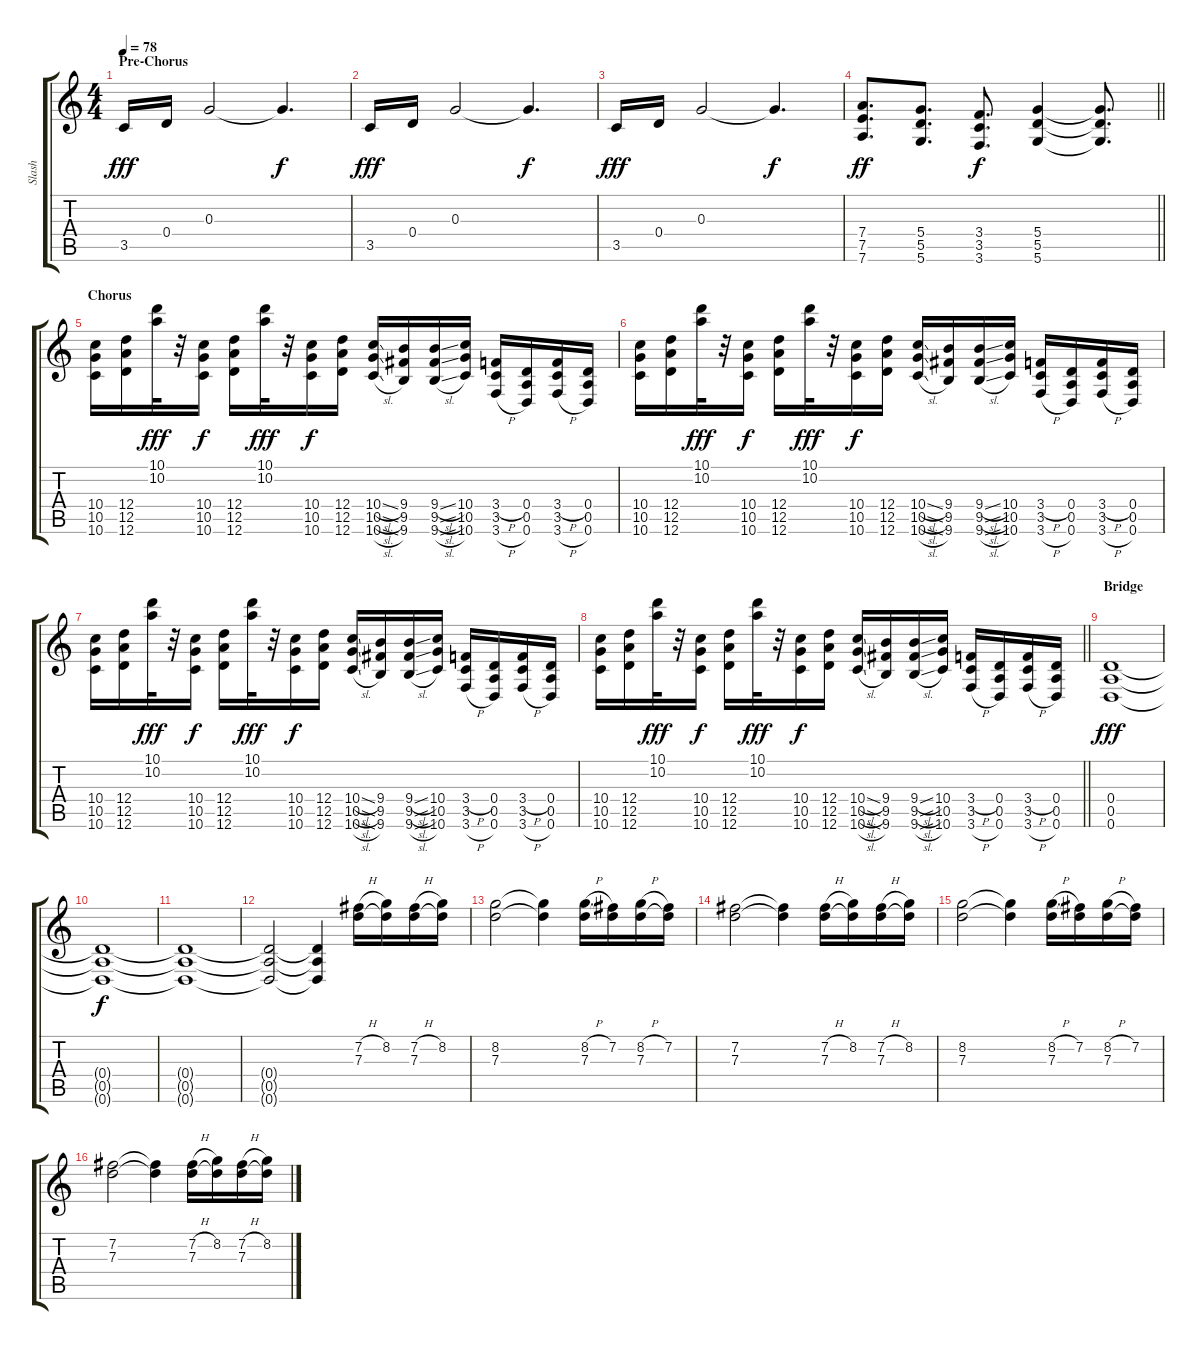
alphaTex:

\track ("Slash" "Slash") {instrument overdrivenguitar}
\staff {score tabs}
\tuning (E4 B3 G3 D3 A2 D2) {hide}
\ts (4 4)
\section ("" "Pre-Chorus")
\tempo 78
\clef g2
\ks c
3.5.16{dy fff} 0.4.16 0.3.2 0.3{t}.4{d dy f} |
3.5.16{dy fff} 0.4.16 0.3.2 0.3{t}.4{d dy f} |
3.5.16{dy fff} 0.4.16 0.3.2 0.3{t}.4{d dy f} |
\barLineRight lightlight
(7.4 7.5 7.6).8{d dy ff} (5.4 5.5 5.6).8{d} (3.4 3.5 3.6).8{d dy f} (5.4 5.5 5.6).4 (5.4{t} 5.5{t} 5.6{t}).8{d} |
\section ("" "Chorus")
(10.4 10.5 10.6).16 (12.4 12.5 12.6).16 (10.1 10.2).32{dy fff} r.32 (10.4 10.5 10.6).16{dy f} (12.4 12.5 12.6).16 (10.1 10.2).32{dy fff} r.32 (10.4 10.5 10.6).16{dy f} (12.4 12.5 12.6).16 (10.4{sl} 10.5{sl} 10.6{sl}).16 (9.4 9.5 9.6).16 (9.4{sl} 9.5{sl} 9.6{sl}).16 (10.4 10.5 10.6).16 (3.4{h} 3.5 3.6{h}).16 (0.4 0.5 0.6).16 (3.4{h} 3.5 3.6{h}).16 (0.4 0.5 0.6).16 |
(10.4 10.5 10.6).16 (12.4 12.5 12.6).16 (10.1 10.2).32{dy fff} r.32 (10.4 10.5 10.6).16{dy f} (12.4 12.5 12.6).16 (10.1 10.2).32{dy fff} r.32 (10.4 10.5 10.6).16{dy f} (12.4 12.5 12.6).16 (10.4{sl} 10.5{sl} 10.6{sl}).16 (9.4 9.5 9.6).16 (9.4{sl} 9.5{sl} 9.6{sl}).16 (10.4 10.5 10.6).16 (3.4{h} 3.5 3.6{h}).16 (0.4 0.5 0.6).16 (3.4{h} 3.5 3.6{h}).16 (0.4 0.5 0.6).16 |
(10.4 10.5 10.6).16 (12.4 12.5 12.6).16 (10.1 10.2).32{dy fff} r.32 (10.4 10.5 10.6).16{dy f} (12.4 12.5 12.6).16 (10.1 10.2).32{dy fff} r.32 (10.4 10.5 10.6).16{dy f} (12.4 12.5 12.6).16 (10.4{sl} 10.5{sl} 10.6{sl}).16 (9.4 9.5 9.6).16 (9.4{sl} 9.5{sl} 9.6{sl}).16 (10.4 10.5 10.6).16 (3.4{h} 3.5 3.6{h}).16 (0.4 0.5 0.6).16 (3.4{h} 3.5 3.6{h}).16 (0.4 0.5 0.6).16 |
\barLineRight lightlight
(10.4 10.5 10.6).16 (12.4 12.5 12.6).16 (10.1 10.2).32{dy fff} r.32 (10.4 10.5 10.6).16{dy f} (12.4 12.5 12.6).16 (10.1 10.2).32{dy fff} r.32 (10.4 10.5 10.6).16{dy f} (12.4 12.5 12.6).16 (10.4{sl} 10.5{sl} 10.6{sl}).16 (9.4 9.5 9.6).16 (9.4{sl} 9.5{sl} 9.6{sl}).16 (10.4 10.5 10.6).16 (3.4{h} 3.5 3.6{h}).16 (0.4 0.5 0.6).16 (3.4{h} 3.5 3.6{h}).16 (0.4 0.5 0.6).16 |
\section ("" "Bridge")
(0.4 0.5 0.6).1{dy fff} |
(0.4{t} 0.5{t} 0.6{t}).1{dy f} |
(0.4{t} 0.5{t} 0.6{t}).1 |
(0.4{t} 0.5{t} 0.6{t}).2 (0.4{t} 0.5{t} 0.6{t}).4 (7.2{h} 7.3).16{instrument overdrivenguitar} (8.2 7.3{t}).16 (7.2{h} 7.3).16 (8.2 7.3{t}).16 |
(8.2 7.3).2 (8.2{t} 7.3{t}).4 (8.2{h} 7.3).16 (7.2 7.3{t}).16 (8.2{h} 7.3).16 (7.2 7.3{t}).16 |
(7.2 7.3).2 (7.2{t} 7.3{t}).4 (7.2{h} 7.3).16 (8.2 7.3{t}).16 (7.2{h} 7.3).16 (8.2 7.3{t}).16 |
(8.2 7.3).2 (8.2{t} 7.3{t}).4 (8.2{h} 7.3).16 (7.2 7.3{t}).16 (8.2{h} 7.3).16 (7.2 7.3{t}).16 |
(7.2 7.3).2 (7.2{t} 7.3{t}).4 (7.2{h} 7.3).16 (8.2 7.3{t}).16 (7.2{h} 7.3).16 (8.2 7.3{t}).16
